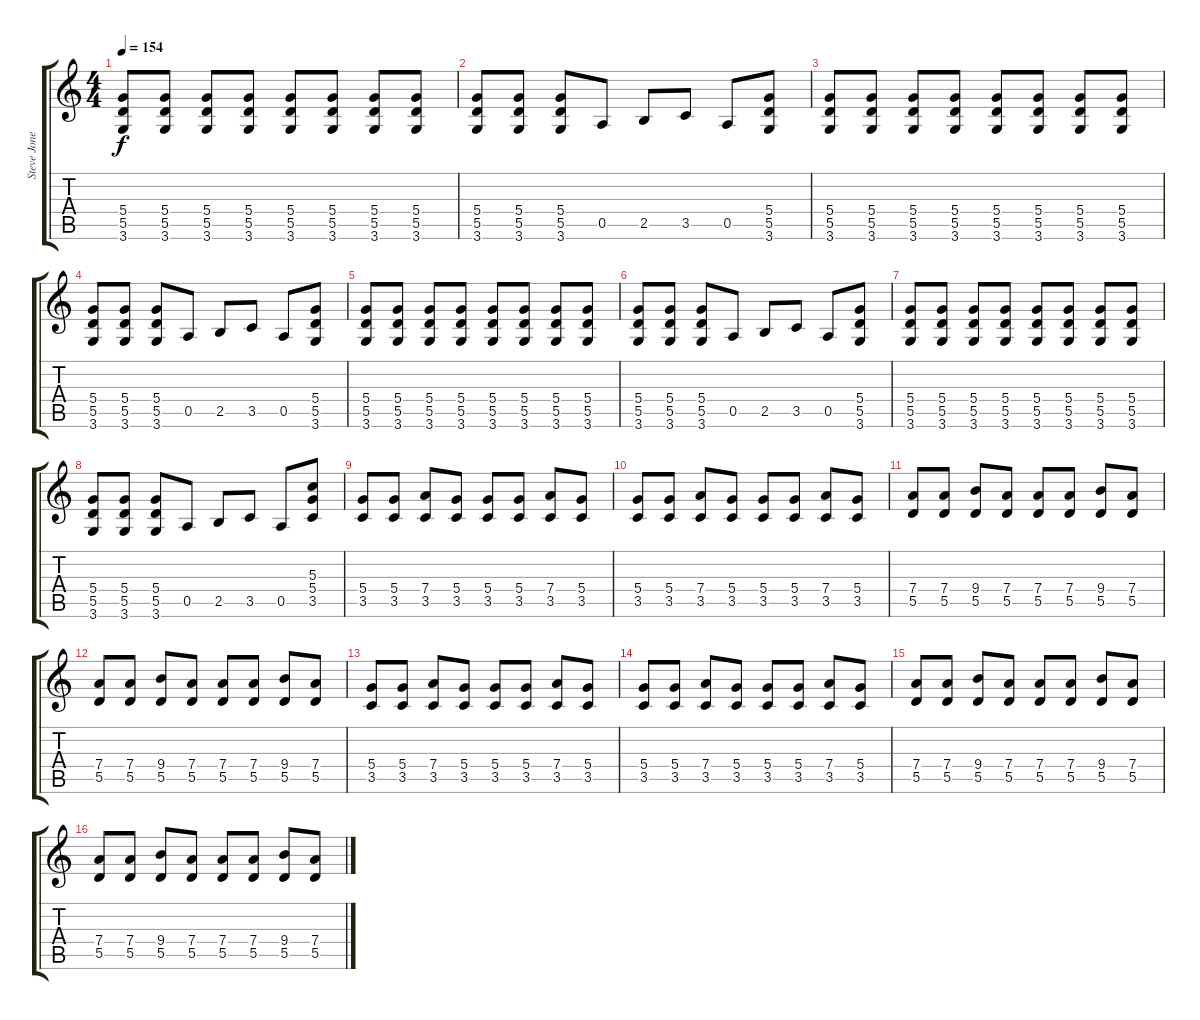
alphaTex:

\track ("Steve Jones" "Steve Jone") {instrument overdrivenguitar}
\staff {score tabs}
\tuning (E4 B3 G3 D3 A2 E2) {hide}
\ts (4 4)
\tempo 154
\clef g2
\ks c
(5.4 5.5 3.6).8{dy f} (5.4 5.5 3.6).8 (5.4 5.5 3.6).8 (5.4 5.5 3.6).8 (5.4 5.5 3.6).8 (5.4 5.5 3.6).8 (5.4 5.5 3.6).8 (5.4 5.5 3.6).8 |
(5.4 5.5 3.6).8 (5.4 5.5 3.6).8 (5.4 5.5 3.6).8 0.5.8 2.5.8 3.5.8 0.5.8 (5.4 5.5 3.6).8 |
(5.4 5.5 3.6).8 (5.4 5.5 3.6).8 (5.4 5.5 3.6).8 (5.4 5.5 3.6).8 (5.4 5.5 3.6).8 (5.4 5.5 3.6).8 (5.4 5.5 3.6).8 (5.4 5.5 3.6).8 |
(5.4 5.5 3.6).8 (5.4 5.5 3.6).8 (5.4 5.5 3.6).8 0.5.8 2.5.8 3.5.8 0.5.8 (5.4 5.5 3.6).8 |
(5.4 5.5 3.6).8 (5.4 5.5 3.6).8 (5.4 5.5 3.6).8 (5.4 5.5 3.6).8 (5.4 5.5 3.6).8 (5.4 5.5 3.6).8 (5.4 5.5 3.6).8 (5.4 5.5 3.6).8 |
(5.4 5.5 3.6).8 (5.4 5.5 3.6).8 (5.4 5.5 3.6).8 0.5.8 2.5.8 3.5.8 0.5.8 (5.4 5.5 3.6).8 |
(5.4 5.5 3.6).8 (5.4 5.5 3.6).8 (5.4 5.5 3.6).8 (5.4 5.5 3.6).8 (5.4 5.5 3.6).8 (5.4 5.5 3.6).8 (5.4 5.5 3.6).8 (5.4 5.5 3.6).8 |
(5.4 5.5 3.6).8 (5.4 5.5 3.6).8 (5.4 5.5 3.6).8 0.5.8 2.5.8 3.5.8 0.5.8 (5.3 5.4 3.5).8 |
(5.4 3.5).8 (5.4 3.5).8 (7.4 3.5).8 (5.4 3.5).8 (5.4 3.5).8 (5.4 3.5).8 (7.4 3.5).8 (5.4 3.5).8 |
(5.4 3.5).8 (5.4 3.5).8 (7.4 3.5).8 (5.4 3.5).8 (5.4 3.5).8 (5.4 3.5).8 (7.4 3.5).8 (5.4 3.5).8 |
(7.4 5.5).8 (7.4 5.5).8 (9.4 5.5).8 (7.4 5.5).8 (7.4 5.5).8 (7.4 5.5).8 (9.4 5.5).8 (7.4 5.5).8 |
(7.4 5.5).8 (7.4 5.5).8 (9.4 5.5).8 (7.4 5.5).8 (7.4 5.5).8 (7.4 5.5).8 (9.4 5.5).8 (7.4 5.5).8 |
(5.4 3.5).8 (5.4 3.5).8 (7.4 3.5).8 (5.4 3.5).8 (5.4 3.5).8 (5.4 3.5).8 (7.4 3.5).8 (5.4 3.5).8 |
(5.4 3.5).8 (5.4 3.5).8 (7.4 3.5).8 (5.4 3.5).8 (5.4 3.5).8 (5.4 3.5).8 (7.4 3.5).8 (5.4 3.5).8 |
(7.4 5.5).8 (7.4 5.5).8 (9.4 5.5).8 (7.4 5.5).8 (7.4 5.5).8 (7.4 5.5).8 (9.4 5.5).8 (7.4 5.5).8 |
(7.4 5.5).8 (7.4 5.5).8 (9.4 5.5).8 (7.4 5.5).8 (7.4 5.5).8 (7.4 5.5).8 (9.4 5.5).8 (7.4 5.5).8
